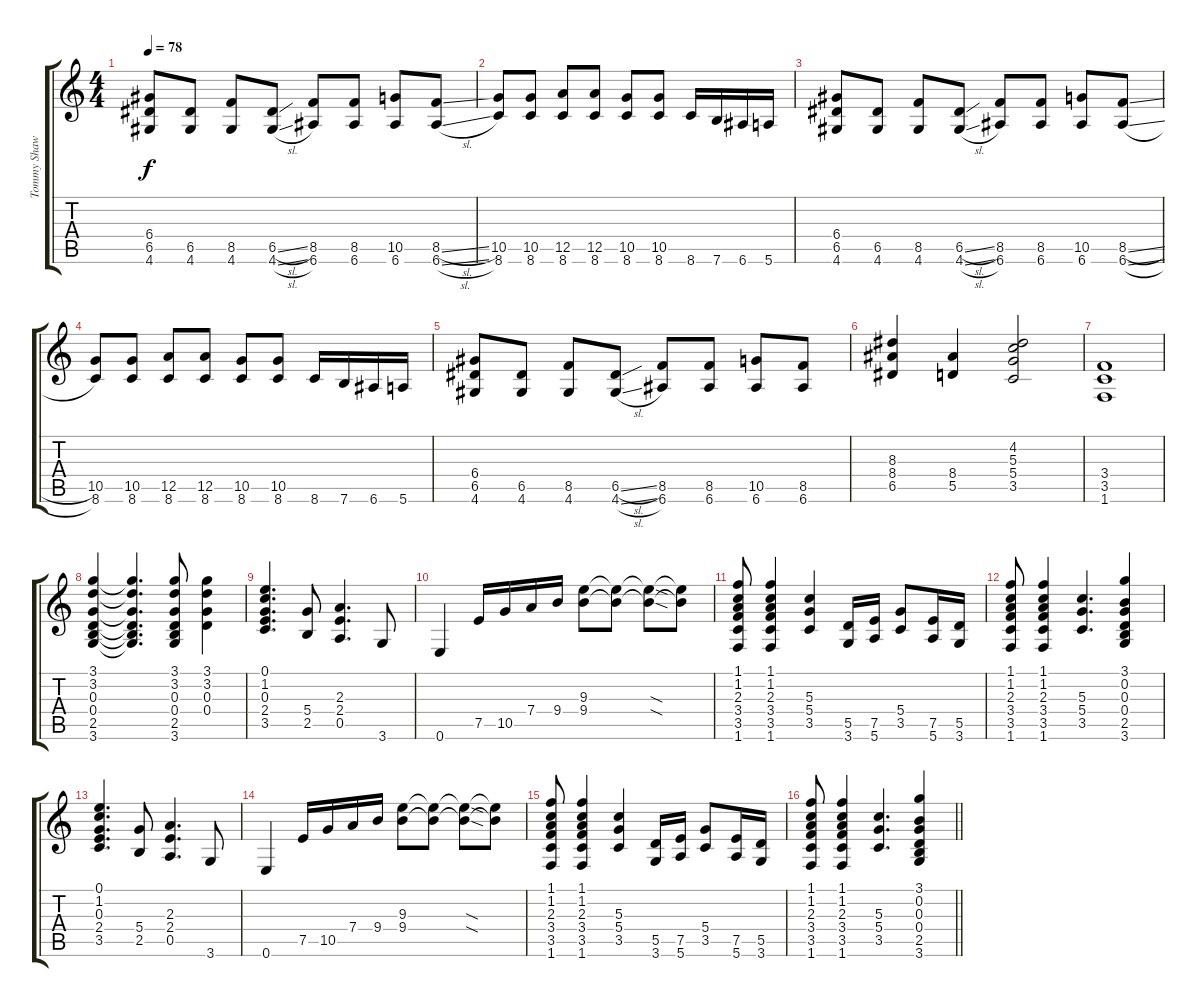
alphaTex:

\track ("Tommy Shaw" "Tommy Shaw") {instrument acousticguitarnylon}
\staff {score tabs}
\tuning (E4 B3 G3 D3 A2 E2) {hide}
\ts (4 4)
\tempo 78
\clef g2
\ks c
(6.4 6.5 4.6).8{dy f} (6.5 4.6).8 (8.5 4.6).8 (6.5{sl} 4.6{sl}).8 (8.5 6.6).8 (8.5 6.6).8 (10.5 6.6).8 (8.5{sl} 6.6{sl}).8 |
(10.5 8.6).8 (10.5 8.6).8 (12.5 8.6).8 (12.5 8.6).8 (10.5 8.6).8 (10.5 8.6).8 8.6.16 7.6.16 6.6.16 5.6.16 |
(6.4 6.5 4.6).8 (6.5 4.6).8 (8.5 4.6).8 (6.5{sl} 4.6{sl}).8 (8.5 6.6).8 (8.5 6.6).8 (10.5 6.6).8 (8.5{sl} 6.6{sl}).8 |
(10.5 8.6).8 (10.5 8.6).8 (12.5 8.6).8 (12.5 8.6).8 (10.5 8.6).8 (10.5 8.6).8 8.6.16 7.6.16 6.6.16 5.6.16 |
(6.4 6.5 4.6).8 (6.5 4.6).8 (8.5 4.6).8 (6.5{sl} 4.6{sl}).8 (8.5 6.6).8 (8.5 6.6).8 (10.5 6.6).8 (8.5 6.6).8 |
(8.3 8.4 6.5).4 (8.4 5.5).4 (4.2 5.3 5.4 3.5).2 |
(3.4 3.5 1.6).1 |
(3.1 3.2 0.3 0.4 2.5 3.6).4 (3.1{t} 3.2{t} 0.3{t} 0.4{t} 2.5{t} 3.6{t}).4{d} (3.1 3.2 0.3 0.4 2.5 3.6).8 (3.1 3.2 0.3 0.4).4 |
(0.1 1.2 0.3 2.4 3.5).4{d volume 8 instrument overdrivenguitar} (5.4 2.5).8 (2.3 2.4 0.5).4{d} 3.6.8 |
0.6.4 7.5.16 10.5.16 7.4.16 9.4.16 (9.3 9.4).8 (9.3{t} 9.4{t}).8 (9.3{sod t} 9.4{sod t}).8 (9.3{t} 9.4{t}).8 |
(1.1 1.2 2.3 3.4 3.5 1.6).8 (1.1 1.2 2.3 3.4 3.5 1.6).4 (5.3 5.4 3.5).4 (5.5 3.6).16 (7.5 5.6).16 (5.4 3.5).8 (7.5 5.6).16 (5.5 3.6).16 |
(1.1 1.2 2.3 3.4 3.5 1.6).8 (1.1 1.2 2.3 3.4 3.5 1.6).4 (5.3 5.4 3.5).4{d} (3.1 0.2 0.3 0.4 2.5 3.6).4 |
(0.1 1.2 0.3 2.4 3.5).4{d} (5.4 2.5).8 (2.3 2.4 0.5).4{d} 3.6.8 |
0.6.4 7.5.16 10.5.16 7.4.16 9.4.16 (9.3 9.4).8 (9.3{t} 9.4{t}).8 (9.3{sod t} 9.4{sod t}).8 (9.3{t} 9.4{t}).8 |
(1.1 1.2 2.3 3.4 3.5 1.6).8 (1.1 1.2 2.3 3.4 3.5 1.6).4 (5.3 5.4 3.5).4 (5.5 3.6).16 (7.5 5.6).16 (5.4 3.5).8 (7.5 5.6).16 (5.5 3.6).16 |
\barLineRight lightlight
(1.1 1.2 2.3 3.4 3.5 1.6).8 (1.1 1.2 2.3 3.4 3.5 1.6).4 (5.3 5.4 3.5).4{d} (3.1 0.2 0.3 0.4 2.5 3.6).4
